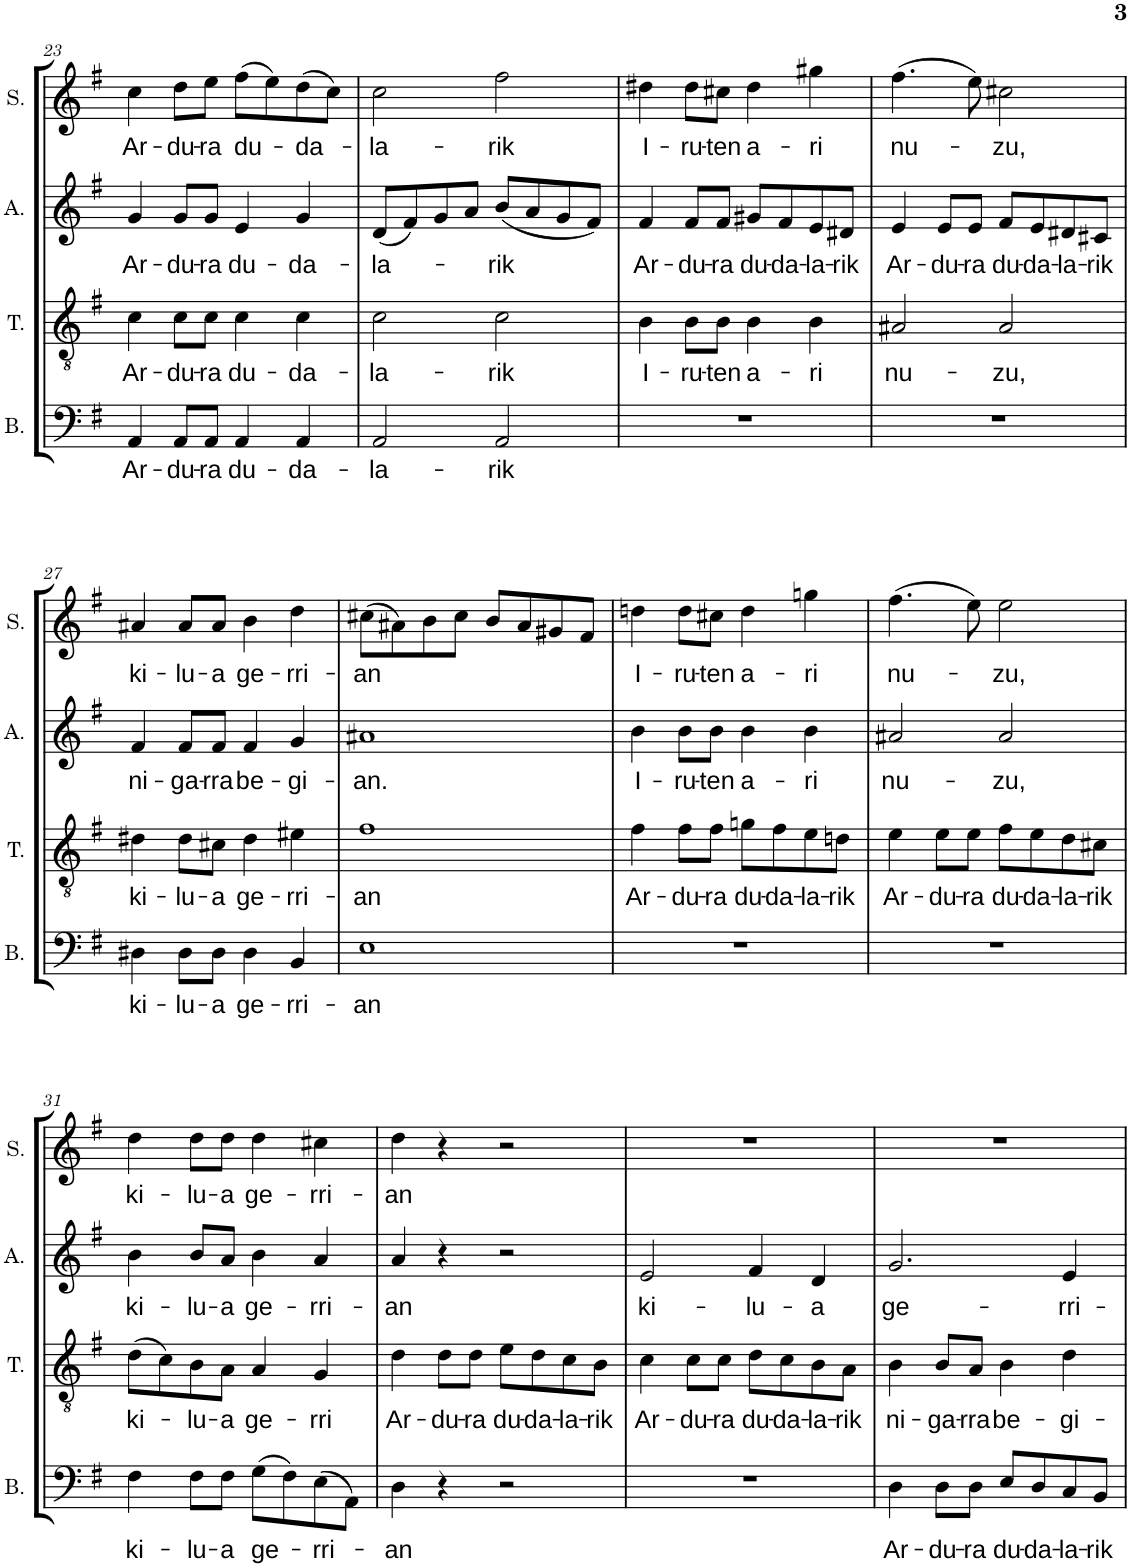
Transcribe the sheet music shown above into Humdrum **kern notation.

**kern	**text	**kern	**text	**kern	**text	**kern	**text
*part4	*part4	*part3	*part3	*part2	*part2	*part1	*part1
*staff4	*staff4	*staff3	*staff3	*staff2	*staff2	*staff1	*staff1
*I"Basse	*	*I"Ténor	*	*I"Alto	*	*I"Soprano	*
*I'B.	*	*I'T.	*	*I'A.	*	*I'S.	*
!!LO:PB:g=z
*clefF4	*	*clefGv2	*	*clefG2	*	*clefG2	*
*k[f#]	*	*k[f#]	*	*k[f#]	*	*k[f#]	*
*M4/4	*	*M4/4	*	*M4/4	*	*M4/4	*
=23	=23	=23	=23	=23	=23	=23	=23
!	!LO:LY:b	!	!LO:LY:b	!	!LO:LY:b	!	!LO:LY:b
4AA/	Ar-	4c\	Ar-	4g/	Ar-	4cc\	Ar-
!	!LO:LY:b	!	!LO:LY:b	!	!LO:LY:b	!	!LO:LY:b
8AA/L	-du-	8c\L	-du-	8g/L	-du-	8dd\L	-du-
!	!LO:LY:b	!	!LO:LY:b	!	!LO:LY:b	!	!LO:LY:b
8AA/J	-ra	8c\J	-ra	8g/J	-ra	8ee\J	-ra
!	!LO:LY:b	!	!LO:LY:b	!	!LO:LY:b	!	!LO:LY:b
4AA/	du-	4c\	du-	4e/	-du-	(8ff#\L	du-
.	.	.	.	.	.	8ee\)	.
!	!LO:LY:b	!	!LO:LY:b	!	!LO:LY:b	!	!LO:LY:b
4AA/	-da-	4c\	-da-	4g/	-da-	(8dd\	-da-
.	.	.	.	.	.	8cc\J)	.
=24	=24	=24	=24	=24	=24	=24	=24
!	!LO:LY:b	!	!LO:LY:b	!	!LO:LY:b	!	!LO:LY:b
2AA/	-la-	2c\	-la-	(8d/L	-la-	2cc\	-la-
.	.	.	.	8f#/)	.	.	.
.	.	.	.	8g/	.	.	.
.	.	.	.	8a/J	.	.	.
!	!LO:LY:b	!	!LO:LY:b	!	!LO:LY:b	!	!LO:LY:b
2AA/	-rik	2c\	-rik	(8b/L	-rik	2ff#\	-rik
.	.	.	.	8a/	.	.	.
.	.	.	.	8g/	.	.	.
.	.	.	.	8f#/J)	.	.	.
=25	=25	=25	=25	=25	=25	=25	=25
!	!	!	!LO:LY:b	!	!LO:LY:b	!	!LO:LY:b
1r	.	4B\	I-	4f#/	Ar-	4dd#X\	I-
!	!	!	!LO:LY:b	!	!LO:LY:b	!	!LO:LY:b
.	.	8B\L	-ru-	8f#/L	-du-	8dd#\L	-ru-
!	!	!	!LO:LY:b	!	!LO:LY:b	!	!LO:LY:b
.	.	8B\J	-ten	8f#/J	-ra	8cc#X\J	-ten
!	!	!	!LO:LY:b	!	!LO:LY:b	!	!LO:LY:b
.	.	4B\	a-	8g#X/L	du-	4dd#\	a-
!	!	!	!	!	!LO:LY:b	!	!
.	.	.	.	8f#/	-da-	.	.
!	!	!	!LO:LY:b	!	!LO:LY:b	!	!LO:LY:b
.	.	4B\	-ri	8e/	-la-	4gg#X\	-ri
!	!	!	!	!	!LO:LY:b	!	!
.	.	.	.	8d#X/J	-rik	.	.
=26	=26	=26	=26	=26	=26	=26	=26
!	!	!	!LO:LY:b	!	!LO:LY:b	!	!LO:LY:b
1r	.	2A#X/	nu-	4e/	Ar-	(4.ff#\	nu-
!	!	!	!	!	!LO:LY:b	!	!
.	.	.	.	8e/L	-du-	.	.
!	!	!	!	!	!LO:LY:b	!	!
.	.	.	.	8e/J	-ra	8ee\)	.
!	!	!	!LO:LY:b	!	!LO:LY:b	!	!LO:LY:b
.	.	2A#/	-zu,	8f#/L	du-	2cc#X\	-zu,
!	!	!	!	!	!LO:LY:b	!	!
.	.	.	.	8e/	-da-	.	.
!	!	!	!	!	!LO:LY:b	!	!
.	.	.	.	8d#X/	-la-	.	.
!	!	!	!	!	!LO:LY:b	!	!
.	.	.	.	8c#X/J	-rik	.	.
!!LO:LB:g=z
=27	=27	=27	=27	=27	=27	=27	=27
!	!LO:LY:b	!	!LO:LY:b	!	!LO:LY:b	!	!LO:LY:b
4D#X\	ki-	4d#X\	ki-	4f#/	ni-	4a#X/	ki-
!	!LO:LY:b	!	!LO:LY:b	!	!LO:LY:b	!	!LO:LY:b
8D#\L	-lu-	8d#\L	-lu-	8f#/L	-ga-	8a#/L	-lu-
!	!LO:LY:b	!	!LO:LY:b	!	!LO:LY:b	!	!LO:LY:b
8D#\J	-a	8c#X\J	-a	8f#/J	-rra	8a#/J	-a
!	!LO:LY:b	!	!LO:LY:b	!	!LO:LY:b	!	!LO:LY:b
4D#\	ge-	4d#\	ge-	4f#/	be-	4b\	ge-
!	!LO:LY:b	!	!LO:LY:b	!	!LO:LY:b	!	!LO:LY:b
4BB/	-rri-	4e#X\	-rri-	4g/	-gi-	4dd\	-rri-
=28	=28	=28	=28	=28	=28	=28	=28
!	!LO:LY:b	!	!LO:LY:b	!	!LO:LY:b	!	!LO:LY:b
1E	-an	1f#	-an	1a#X	-an.	(8cc#X\L	-an
.	.	.	.	.	.	8a#X\)	.
.	.	.	.	.	.	8b\	.
.	.	.	.	.	.	8cc#\J	.
.	.	.	.	.	.	8b/L	.
.	.	.	.	.	.	8a#/	.
.	.	.	.	.	.	8g#X/	.
.	.	.	.	.	.	8f#/J	.
=29	=29	=29	=29	=29	=29	=29	=29
!	!	!	!LO:LY:b	!	!LO:LY:b	!	!LO:LY:b
1r	.	4f#\	Ar-	4b\	I-	4ddn\	I-
!	!	!	!LO:LY:b	!	!LO:LY:b	!	!LO:LY:b
.	.	8f#\L	-du-	8b\L	-ru-	8dd\L	-ru-
!	!	!	!LO:LY:b	!	!LO:LY:b	!	!LO:LY:b
.	.	8f#\J	-ra	8b\J	-ten	8cc#X\J	-ten
!	!	!	!LO:LY:b	!	!LO:LY:b	!	!LO:LY:b
.	.	8gn\L	du-	4b\	a-	4dd\	a-
!	!	!	!LO:LY:b	!	!	!	!
.	.	8f#\	-da-	.	.	.	.
!	!	!	!LO:LY:b	!	!LO:LY:b	!	!LO:LY:b
.	.	8e\	-la-	4b\	-ri	4ggn\	-ri
!	!	!	!LO:LY:b	!	!	!	!
.	.	8dn\J	-rik	.	.	.	.
=30	=30	=30	=30	=30	=30	=30	=30
!	!	!	!LO:LY:b	!	!LO:LY:b	!	!LO:LY:b
1r	.	4e\	Ar-	2a#X/	nu-	(4.ff#\	nu-
!	!	!	!LO:LY:b	!	!	!	!
.	.	8e\L	-du-	.	.	.	.
!	!	!	!LO:LY:b	!	!	!	!
.	.	8e\J	-ra	.	.	8ee\)	.
!	!	!	!LO:LY:b	!	!LO:LY:b	!	!LO:LY:b
.	.	8f#\L	du-	2a#/	-zu,	2ee\	-zu,
!	!	!	!LO:LY:b	!	!	!	!
.	.	8e\	-da-	.	.	.	.
!	!	!	!LO:LY:b	!	!	!	!
.	.	8d\	-la-	.	.	.	.
!	!	!	!LO:LY:b	!	!	!	!
.	.	8c#X\J	-rik	.	.	.	.
!!LO:LB:g=z
=31	=31	=31	=31	=31	=31	=31	=31
!	!LO:LY:b	!	!LO:LY:b	!	!LO:LY:b	!	!LO:LY:b
4F#\	ki-	(8d\L	ki-	4b\	ki-	4dd\	ki-
.	.	8c\)	.	.	.	.	.
!	!LO:LY:b	!	!LO:LY:b	!	!LO:LY:b	!	!LO:LY:b
8F#\L	-lu-	8B\	-lu-	8b/L	-lu-	8dd\L	-lu-
!	!LO:LY:b	!	!LO:LY:b	!	!LO:LY:b	!	!LO:LY:b
8F#\J	-a	8A\J	-a	8a/J	-a	8dd\J	-a
!	!LO:LY:b	!	!LO:LY:b	!	!LO:LY:b	!	!LO:LY:b
(8G\L	ge-	4A/	ge-	4b\	ge-	4dd\	ge-
8F#\)	.	.	.	.	.	.	.
!	!LO:LY:b	!	!LO:LY:b	!	!LO:LY:b	!	!LO:LY:b
(8E\	-rri-	4G/	-rri	4a/	-rri-	4cc#X\	-rri-
8AA\J)	.	.	.	.	.	.	.
=32	=32	=32	=32	=32	=32	=32	=32
!	!LO:LY:b	!	!LO:LY:b	!	!LO:LY:b	!	!LO:LY:b
4D\	-an	4d\	Ar-	4a/	-an	4dd\	-an
!	!	!	!LO:LY:b	!	!	!	!
4r	.	8d\L	-du-	4r	.	4r	.
!	!	!	!LO:LY:b	!	!	!	!
.	.	8d\J	-ra	.	.	.	.
!	!	!	!LO:LY:b	!	!	!	!
2r	.	8e\L	du-	2r	.	2r	.
!	!	!	!LO:LY:b	!	!	!	!
.	.	8d\	-da-	.	.	.	.
!	!	!	!LO:LY:b	!	!	!	!
.	.	8c\	-la-	.	.	.	.
!	!	!	!LO:LY:b	!	!	!	!
.	.	8B\J	-rik	.	.	.	.
=33	=33	=33	=33	=33	=33	=33	=33
!	!	!	!LO:LY:b	!	!LO:LY:b	!	!
1r	.	4c\	Ar-	2e/	ki-	1r	.
!	!	!	!LO:LY:b	!	!	!	!
.	.	8c\L	-du-	.	.	.	.
!	!	!	!LO:LY:b	!	!	!	!
.	.	8c\J	-ra	.	.	.	.
!	!	!	!LO:LY:b	!	!LO:LY:b	!	!
.	.	8d\L	du-	4f#/	-lu-	.	.
!	!	!	!LO:LY:b	!	!	!	!
.	.	8c\	-da-	.	.	.	.
!	!	!	!LO:LY:b	!	!LO:LY:b	!	!
.	.	8B\	-la-	4d/	-a	.	.
!	!	!	!LO:LY:b	!	!	!	!
.	.	8A\J	-rik	.	.	.	.
=34	=34	=34	=34	=34	=34	=34	=34
!	!LO:LY:b	!	!LO:LY:b	!	!LO:LY:b	!	!
4D\	Ar-	4B\	ni-	2.g/	ge-	1r	.
!	!LO:LY:b	!	!LO:LY:b	!	!	!	!
8D\L	-du-	8B/L	-ga-	.	.	.	.
!	!LO:LY:b	!	!LO:LY:b	!	!	!	!
8D\J	-ra	8A/J	-rra	.	.	.	.
!	!LO:LY:b	!	!LO:LY:b	!	!	!	!
8E/L	du-	4B\	be-	.	.	.	.
!	!LO:LY:b	!	!	!	!	!	!
8D/	-da-	.	.	.	.	.	.
!	!LO:LY:b	!	!LO:LY:b	!	!LO:LY:b	!	!
8C/	-la-	4d\	-gi-	4e/	-rri-	.	.
!	!LO:LY:b	!	!	!	!	!	!
8BB/J	-rik	.	.	.	.	.	.
=	=	=	=	=	=	=	=
*-	*-	*-	*-	*-	*-	*-	*-
